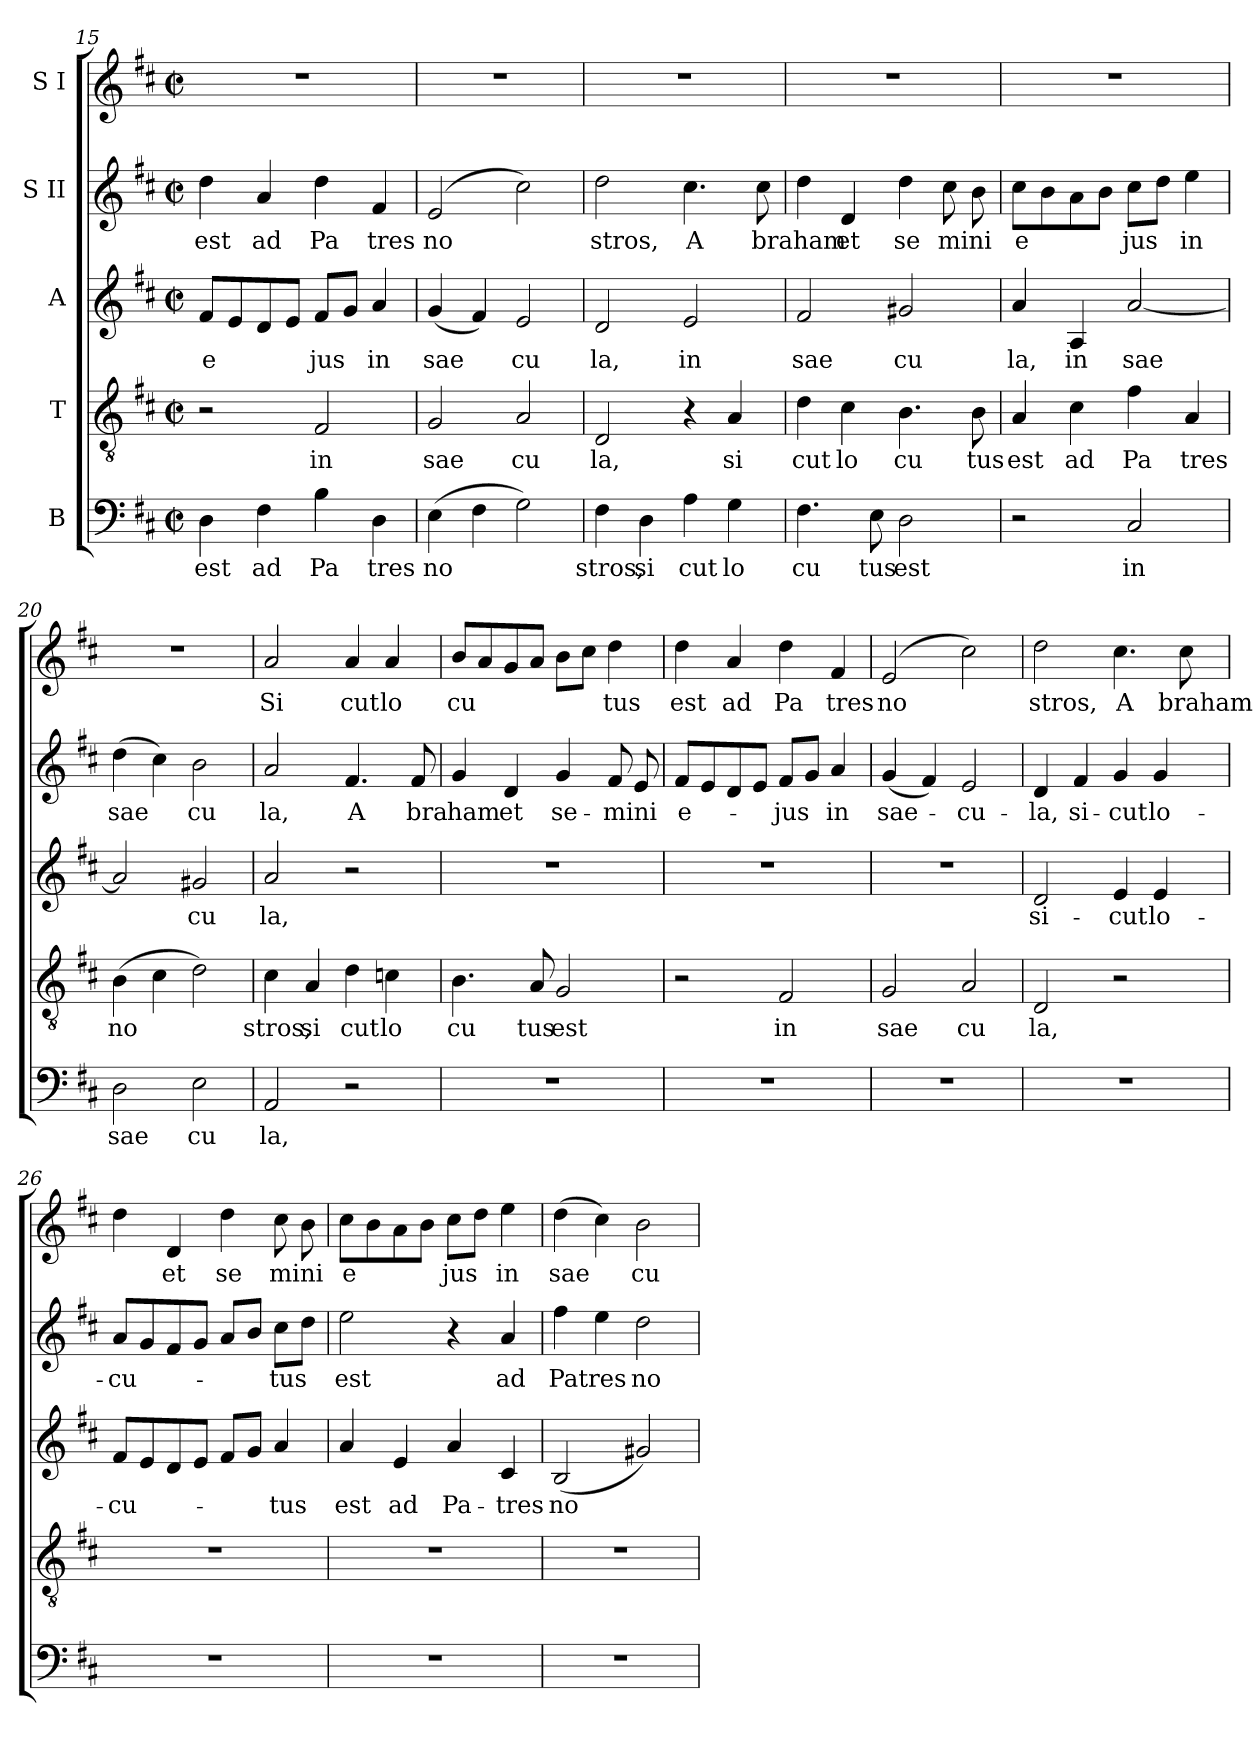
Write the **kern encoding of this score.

**kern	**text	**kern	**text	**kern	**text	**kern	**text	**kern	**text
*part5	*part5	*part4	*part4	*part3	*part3	*part2	*part2	*part1	*part1
*staff5	*staff5	*staff4	*staff4	*staff3	*staff3	*staff2	*staff2	*staff1	*staff1
*I"B	*	*I"T	*	*I"A	*	*I"S II	*	*I"S I	*
!!LO:LB:g=z
*clefF4	*	*clefGv2	*	*clefG2	*	*clefG2	*	*clefG2	*
*k[f#c#]	*	*k[f#c#]	*	*k[f#c#]	*	*k[f#c#]	*	*k[f#c#]	*
*D:	*	*D:	*	*D:	*	*D:	*	*D:	*
*M2/2	*	*M2/2	*	*M2/2	*	*M2/2	*	*M2/2	*
*met(c|)	*	*met(c|)	*	*met(c|)	*	*met(c|)	*	*met(c|)	*
=15	=15	=15	=15	=15	=15	=15	=15	=15	=15
!	!LO:LY:b:cj	!	!	!	!LO:LY:b:cj	!	!LO:LY:b:cj	!	!
4D\	est	2r	.	8f#/L	e	4dd\	est	1r	.
.	.	.	.	8e/	.	.	.	.	.
!	!LO:LY:b:cj	!	!	!	!	!	!LO:LY:b:cj	!	!
4F#\	ad	.	.	8d/	.	4a/	ad	.	.
.	.	.	.	8e/J	.	.	.	.	.
!	!LO:LY:b:cj	!	!LO:LY:b:cj	!	!LO:LY:b	!	!LO:LY:b:cj	!	!
4B\	Pa	2F#/	in	8f#/L	jus	4dd\	Pa	.	.
.	.	.	.	8g/J	.	.	.	.	.
!	!LO:LY:b:cj	!	!	!	!LO:LY:b:cj	!	!LO:LY:b:cj	!	!
4D\	tres	.	.	4a/	in	4f#/	tres	.	.
=16	=16	=16	=16	=16	=16	=16	=16	=16	=16
!	!LO:LY:b:cj	!	!LO:LY:b:cj	!	!LO:LY:b	!	!LO:LY:b:cj	!	!
(>4E\	no	2G/	sae	(<4g/	sae	(>2e/	no	1r	.
4F#\	.	.	.	4f#/)	.	.	.	.	.
!	!	!	!LO:LY:b:cj	!	!LO:LY:b:cj	!	!	!	!
2G\)	.	2A/	cu	2e/	cu	2cc#\)	.	.	.
=17	=17	=17	=17	=17	=17	=17	=17	=17	=17
!	!LO:LY:b:cj	!	!LO:LY:b:cj	!	!LO:LY:b:cj	!	!LO:LY:b:cj	!	!
4F#\	stros,	2D/	la,	2d/	la,	2dd\	stros,	1r	.
!	!LO:LY:b:cj	!	!	!	!	!	!	!	!
4D\	si	.	.	.	.	.	.	.	.
!	!LO:LY:b:cj	!	!	!	!LO:LY:b:cj	!	!LO:LY:b:cj	!	!
4A\	cut	4r	.	2e/	in	4.cc#\	A	.	.
!	!LO:LY:b:cj	!	!LO:LY:b:cj	!	!	!	!	!	!
4G\	lo	4A/	si	.	.	.	.	.	.
!	!	!	!	!	!	!	!LO:LY:b	!	!
.	.	.	.	.	.	8cc#\	braham	.	.
=18	=18	=18	=18	=18	=18	=18	=18	=18	=18
!	!LO:LY:b:cj	!	!LO:LY:b:cj	!	!LO:LY:b:cj	!	!	!	!
4.F#\	cu	4d\	cut	2f#/	sae	4dd\	.	1r	.
!	!	!	!LO:LY:b:cj	!	!	!	!LO:LY:b:cj	!	!
.	.	4c#\	lo	.	.	4d/	et	.	.
!	!LO:LY:b:cj	!	!	!	!	!	!	!	!
8E\	tus	.	.	.	.	.	.	.	.
!	!LO:LY:b:cj	!	!LO:LY:b:cj	!	!LO:LY:b:cj	!	!LO:LY:b:cj	!	!
2D\	est	4.B\	cu	2g#X/	cu	4dd\	se	.	.
!	!	!	!	!	!	!	!LO:LY:b:cj	!	!
.	.	.	.	.	.	8cc#\	mini	.	.
!	!	!	!LO:LY:b:cj	!	!	!	!	!	!
.	.	8B\	tus	.	.	8b\	.	.	.
=19	=19	=19	=19	=19	=19	=19	=19	=19	=19
!	!	!	!LO:LY:b:cj	!	!LO:LY:b:cj	!	!LO:LY:b:cj	!	!
2r	.	4A/	est	4a/	la,	8cc#\L	e	1r	.
.	.	.	.	.	.	8b\	.	.	.
!	!	!	!LO:LY:b:cj	!	!LO:LY:b:cj	!	!	!	!
.	.	4c#\	ad	4A/	in	8a\	.	.	.
.	.	.	.	.	.	8b\J	.	.	.
!	!LO:LY:b:cj	!	!LO:LY:b:cj	!	!LO:LY:b	!	!LO:LY:b	!	!
2C#/	in	4f#\	Pa	[<2a/	sae	8cc#\L	jus	.	.
.	.	.	.	.	.	8dd\J	.	.	.
!	!	!	!LO:LY:b:cj	!	!	!	!LO:LY:b:cj	!	!
.	.	4A/	tres	.	.	4ee\	in	.	.
=20	=20	=20	=20	=20	=20	=20	=20	=20	=20
!	!LO:LY:b:cj	!	!LO:LY:b:cj	!	!	!	!LO:LY:b	!	!
2D\	sae	(>4B\	no	2a/]	.	(>4dd\	sae	1r	.
.	.	4c#\	.	.	.	4cc#\)	.	.	.
!	!LO:LY:b:cj	!	!	!	!LO:LY:b:cj	!	!LO:LY:b:cj	!	!
2E\	cu	2d\)	.	2g#X/	cu	2b\	cu	.	.
=21	=21	=21	=21	=21	=21	=21	=21	=21	=21
!	!LO:LY:b:cj	!	!LO:LY:b:cj	!	!LO:LY:b:cj	!	!LO:LY:b:cj	!	!LO:LY:b:cj
2AA/	la,	4c#\	stros,	2a/	la,	2a/	la,	2a/	Si
!	!	!	!LO:LY:b:cj	!	!	!	!	!	!
.	.	4A/	si	.	.	.	.	.	.
!	!	!	!LO:LY:b:cj	!	!	!	!LO:LY:b:cj	!	!LO:LY:b:cj
2r	.	4d\	cut	2r	.	4.f#/	A	4a/	cut
!	!	!	!LO:LY:b:cj	!	!	!	!	!	!LO:LY:b:cj
.	.	4cn\	lo	.	.	.	.	4a/	lo
!	!	!	!	!	!	!	!LO:LY:b:cj	!	!
.	.	.	.	.	.	8f#/	bra	.	.
!!LO:PB:g=z
=22	=22	=22	=22	=22	=22	=22	=22	=22	=22
!	!	!	!LO:LY:b:cj	!	!	!	!LO:LY:b:cj	!	!LO:LY:b:cj
1r	.	4.B\	cu	1r	.	4g/	ham	8b/L	cu
.	.	.	.	.	.	.	.	8a/	.
!	!	!	!	!	!	!	!LO:LY:b:cj	!	!
.	.	.	.	.	.	4d/	et	8g/	.
!	!	!	!LO:LY:b:cj	!	!	!	!	!	!
.	.	8A/	tus	.	.	.	.	8a/J	.
!	!	!	!LO:LY:b:cj	!	!	!	!LO:LY:b:cj	!	!
.	.	2G/	est	.	.	4g/	se-	8b\L	.
.	.	.	.	.	.	.	.	8cc#\J	.
!	!	!	!	!	!	!	!LO:LY:b:cj	!	!LO:LY:b:cj
.	.	.	.	.	.	8f#/	-mini	4dd\	tus
.	.	.	.	.	.	8e/	.	.	.
=23	=23	=23	=23	=23	=23	=23	=23	=23	=23
!	!	!	!	!	!	!	!LO:LY:b:cj	!	!LO:LY:b:cj
1r	.	2r	.	1r	.	8f#/L	e-	4dd\	est
.	.	.	.	.	.	8e/	.	.	.
!	!	!	!	!	!	!	!	!	!LO:LY:b:cj
.	.	.	.	.	.	8d/	.	4a/	ad
.	.	.	.	.	.	8e/J	.	.	.
!	!	!	!LO:LY:b:cj	!	!	!	!LO:LY:b	!	!LO:LY:b:cj
.	.	2F#/	in	.	.	8f#/L	-jus	4dd\	Pa
.	.	.	.	.	.	8g/J	.	.	.
!	!	!	!	!	!	!	!LO:LY:b:cj	!	!LO:LY:b:cj
.	.	.	.	.	.	4a/	in	4f#/	tres
=24	=24	=24	=24	=24	=24	=24	=24	=24	=24
!	!	!	!LO:LY:b:cj	!	!	!	!LO:LY:b	!	!LO:LY:b:cj
1r	.	2G/	sae	1r	.	(<4g/	sae-	(>2e/	no
.	.	.	.	.	.	4f#/)	.	.	.
!	!	!	!LO:LY:b:cj	!	!	!	!LO:LY:b:cj	!	!
.	.	2A/	cu	.	.	2e/	-cu-	2cc#\)	.
=25	=25	=25	=25	=25	=25	=25	=25	=25	=25
!	!	!	!LO:LY:b:cj	!	!LO:LY:b:cj	!	!LO:LY:b:cj	!	!LO:LY:b:cj
1r	.	2D/	la,	2d/	si-	4d/	-la,	2dd\	stros,
!	!	!	!	!	!	!	!LO:LY:b:cj	!	!
.	.	.	.	.	.	4f#/	si-	.	.
!	!	!	!	!	!LO:LY:b:cj	!	!LO:LY:b:cj	!	!LO:LY:b:cj
.	.	2r	.	4e/	-cut	4g/	-cut	4.cc#\	A
!	!	!	!	!	!LO:LY:b:cj	!	!LO:LY:b:cj	!	!
.	.	.	.	4e/	lo-	4g/	lo-	.	.
!	!	!	!	!	!	!	!	!	!LO:LY:b
.	.	.	.	.	.	.	.	8cc#\	braham
=26	=26	=26	=26	=26	=26	=26	=26	=26	=26
!	!	!	!	!	!LO:LY:b:cj	!	!LO:LY:b:cj	!	!
1r	.	1r	.	8f#/L	-cu-	8a/L	-cu-	4dd\	.
.	.	.	.	8e/	.	8g/	.	.	.
!	!	!	!	!	!	!	!	!	!LO:LY:b:cj
.	.	.	.	8d/	.	8f#/	.	4d/	et
.	.	.	.	8e/J	.	8g/J	.	.	.
!	!	!	!	!	!	!	!	!	!LO:LY:b:cj
.	.	.	.	8f#/L	.	8a/L	.	4dd\	se
.	.	.	.	8g/J	.	8b/J	.	.	.
!	!	!	!	!	!LO:LY:b:cj	!	!LO:LY:b	!	!LO:LY:b:cj
.	.	.	.	4a/	-tus	8cc#\L	-tus	8cc#\	mini
.	.	.	.	.	.	8dd\J	.	8b\	.
=27	=27	=27	=27	=27	=27	=27	=27	=27	=27
!	!	!	!	!	!LO:LY:b:cj	!	!LO:LY:b:cj	!	!LO:LY:b:cj
1r	.	1r	.	4a/	est	2ee\	est	8cc#\L	e
.	.	.	.	.	.	.	.	8b\	.
!	!	!	!	!	!LO:LY:b:cj	!	!	!	!
.	.	.	.	4e/	ad	.	.	8a\	.
.	.	.	.	.	.	.	.	8b\J	.
!	!	!	!	!	!LO:LY:b:cj	!	!	!	!LO:LY:b
.	.	.	.	4a/	Pa-	4r	.	8cc#\L	jus
.	.	.	.	.	.	.	.	8dd\J	.
!	!	!	!	!	!LO:LY:b:cj	!	!LO:LY:b:cj	!	!LO:LY:b:cj
.	.	.	.	4c#/	-tres	4a/	ad	4ee\	in
!!LO:LB:g=z
=28	=28	=28	=28	=28	=28	=28	=28	=28	=28
!	!	!	!	!	!LO:LY:b:cj	!	!LO:LY:b	!	!LO:LY:b
1r	.	1r	.	(<2B/	no	4ff#\	Patres	(>4dd\	sae
.	.	.	.	.	.	4ee\	.	4cc#\)	.
!	!	!	!	!	!	!	!LO:LY:b:cj	!	!LO:LY:b:cj
.	.	.	.	2g#X/)	.	2dd\	no-	2b\	cu
=	=	=	=	=	=	=	=	=	=
*-	*-	*-	*-	*-	*-	*-	*-	*-	*-
